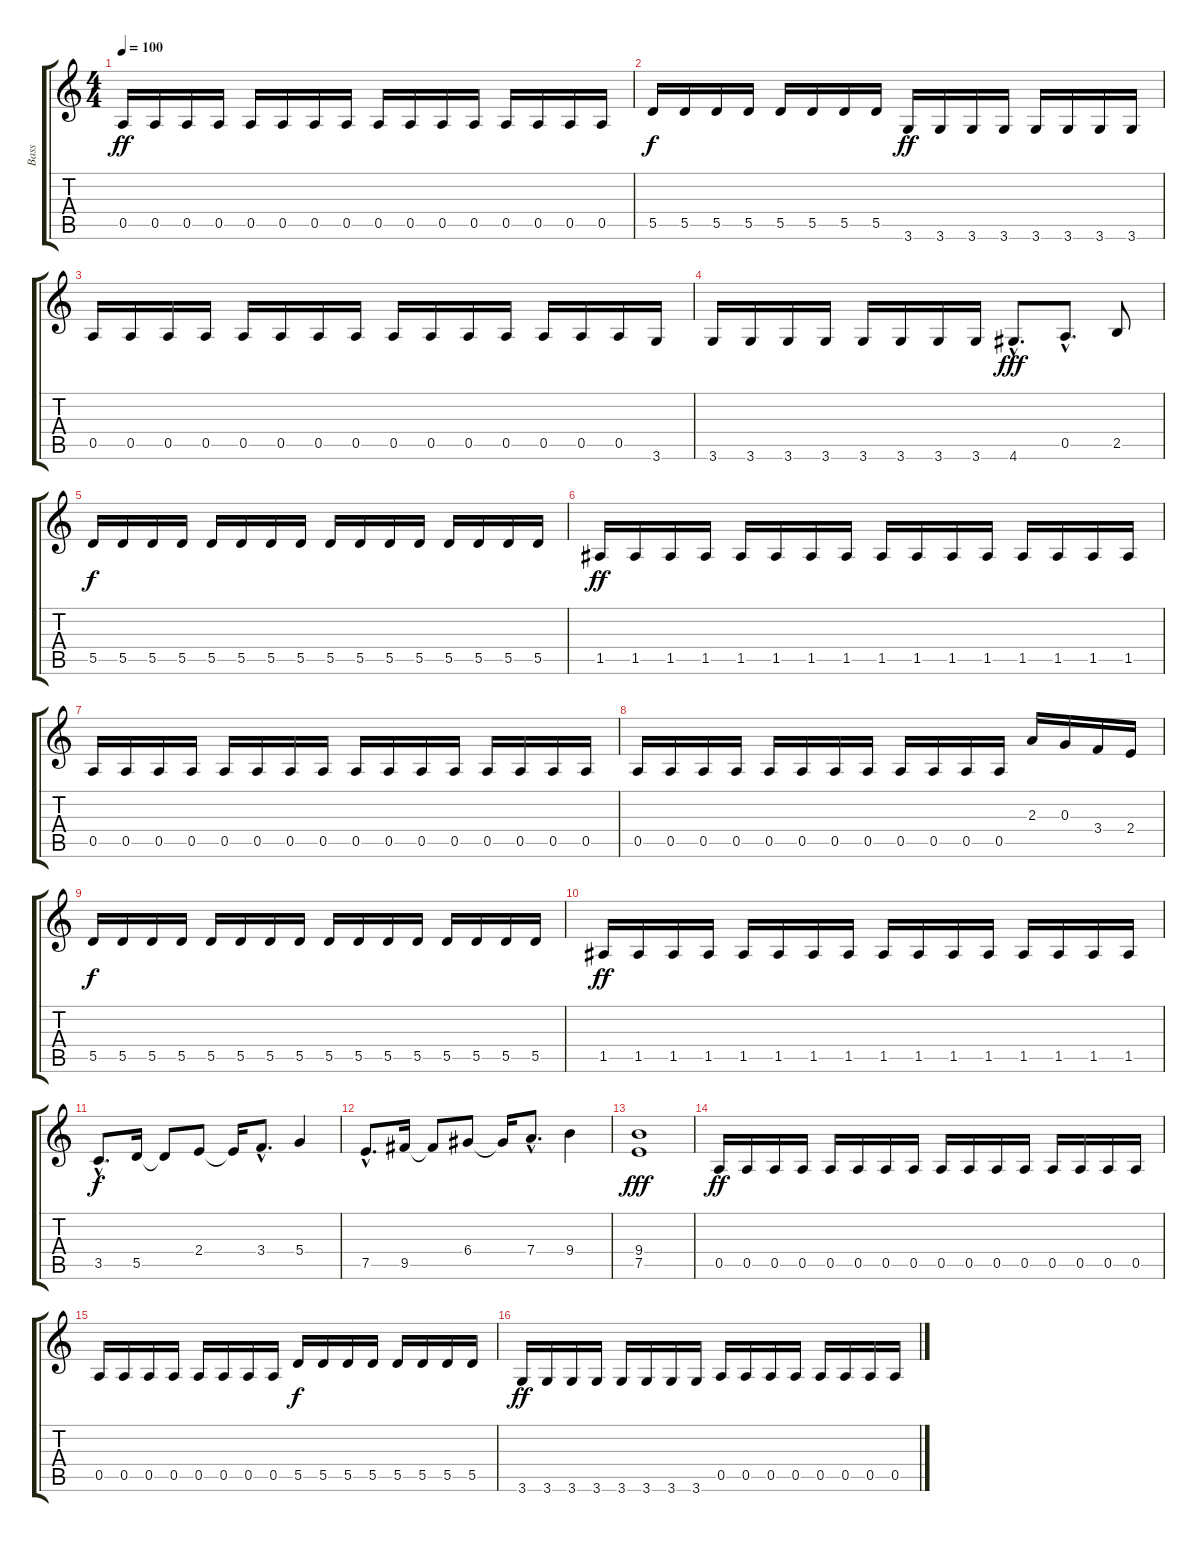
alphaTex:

\track ("Bass" "Bass") {instrument electricbassfinger}
\staff {score tabs}
\tuning (E4 B3 G3 D3 A2 E2) {hide}
\ts (4 4)
\tempo 100
\clef g2
\ks c
0.5.16{dy ff} 0.5.16 0.5.16 0.5.16 0.5.16 0.5.16 0.5.16 0.5.16 0.5.16 0.5.16 0.5.16 0.5.16 0.5.16 0.5.16 0.5.16 0.5.16 |
5.5.16{dy f} 5.5.16 5.5.16 5.5.16 5.5.16 5.5.16 5.5.16 5.5.16 3.6.16{dy ff} 3.6.16 3.6.16 3.6.16 3.6.16 3.6.16 3.6.16 3.6.16 |
0.5.16 0.5.16 0.5.16 0.5.16 0.5.16 0.5.16 0.5.16 0.5.16 0.5.16 0.5.16 0.5.16 0.5.16 0.5.16 0.5.16 0.5.16 3.6.16 |
3.6.16 3.6.16 3.6.16 3.6.16 3.6.16 3.6.16 3.6.16 3.6.16 4.6{hac}.8{d dy fff} 0.5{hac}.8{d} 2.5.8 |
5.5.16{dy f} 5.5.16 5.5.16 5.5.16 5.5.16 5.5.16 5.5.16 5.5.16 5.5.16 5.5.16 5.5.16 5.5.16 5.5.16 5.5.16 5.5.16 5.5.16 |
1.5.16{dy ff} 1.5.16 1.5.16 1.5.16 1.5.16 1.5.16 1.5.16 1.5.16 1.5.16 1.5.16 1.5.16 1.5.16 1.5.16 1.5.16 1.5.16 1.5.16 |
0.5.16 0.5.16 0.5.16 0.5.16 0.5.16 0.5.16 0.5.16 0.5.16 0.5.16 0.5.16 0.5.16 0.5.16 0.5.16 0.5.16 0.5.16 0.5.16 |
0.5.16 0.5.16 0.5.16 0.5.16 0.5.16 0.5.16 0.5.16 0.5.16 0.5.16 0.5.16 0.5.16 0.5.16 2.3.16 0.3.16 3.4.16 2.4.16 |
5.5.16{dy f} 5.5.16 5.5.16 5.5.16 5.5.16 5.5.16 5.5.16 5.5.16 5.5.16 5.5.16 5.5.16 5.5.16 5.5.16 5.5.16 5.5.16 5.5.16 |
1.5.16{dy ff} 1.5.16 1.5.16 1.5.16 1.5.16 1.5.16 1.5.16 1.5.16 1.5.16 1.5.16 1.5.16 1.5.16 1.5.16 1.5.16 1.5.16 1.5.16 |
3.5{hac}.8{d dy f} 5.5.16 5.5{t}.8 2.4.8 2.4{t}.16 3.4{hac}.8{d} 5.4.4 |
7.5{hac}.8{d} 9.5.16 9.5{t}.8 6.4.8 6.4{t}.16 7.4{hac}.8{d} 9.4.4 |
(9.4 7.5).1{dy fff} |
0.5.16{dy ff} 0.5.16 0.5.16 0.5.16 0.5.16 0.5.16 0.5.16 0.5.16 0.5.16 0.5.16 0.5.16 0.5.16 0.5.16 0.5.16 0.5.16 0.5.16 |
0.5.16 0.5.16 0.5.16 0.5.16 0.5.16 0.5.16 0.5.16 0.5.16 5.5.16{dy f} 5.5.16 5.5.16 5.5.16 5.5.16 5.5.16 5.5.16 5.5.16 |
3.6.16{dy ff} 3.6.16 3.6.16 3.6.16 3.6.16 3.6.16 3.6.16 3.6.16 0.5.16 0.5.16 0.5.16 0.5.16 0.5.16 0.5.16 0.5.16 0.5.16
